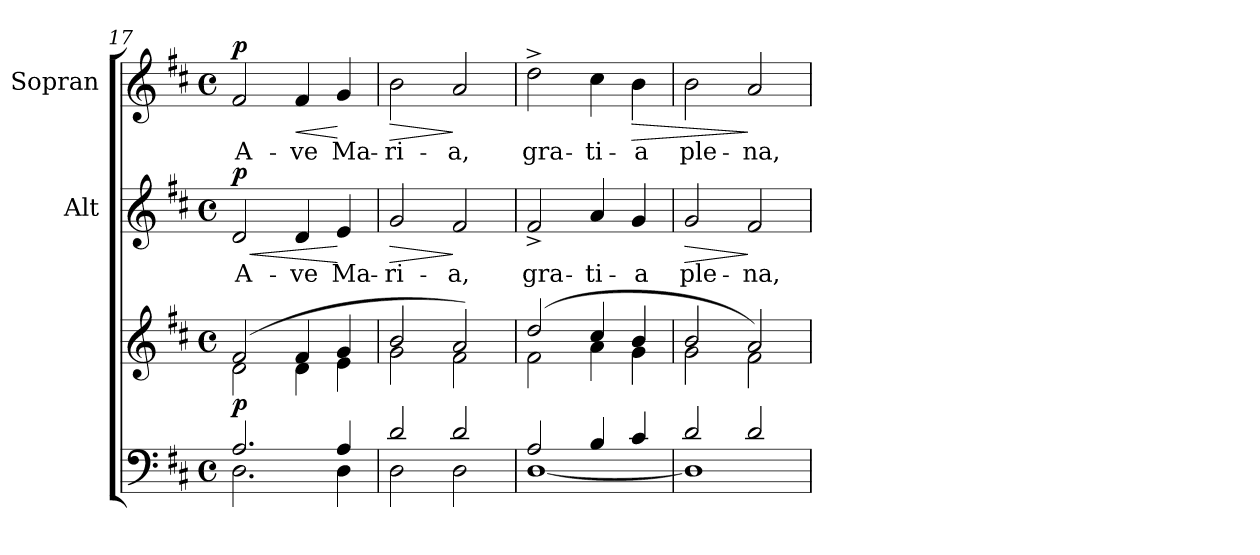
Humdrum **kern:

**kern	**kern	**dynam	**kern	**text	**dynam	**kern	**text	**dynam
*part3	*part3	*part3	*part2	*part2	*part2	*part1	*part1	*part1
*staff4	*staff3	*staff3/4	*staff2	*staff2	*staff2	*staff1	*staff1	*staff1
*	*	*	*I"Alt	*	*	*I"Sopran	*	*
*	*	*	*I'A.	*	*	*I'S.	*	*
!!LO:LB:g=z
*clefF4	*clefG2	*	*clefG2	*	*	*clefG2	*	*
*k[f#c#]	*k[f#c#]	*	*k[f#c#]	*	*	*k[f#c#]	*	*
*D:	*D:	*	*D:	*	*	*D:	*	*
*M4/4	*M4/4	*	*M4/4	*	*	*M4/4	*	*
*met(c)	*met(c)	*	*met(c)	*	*	*met(c)	*	*
=17	=17	=17	=17	=17	=17	=17	=17	=17
*^	*^	*	*	*	*	*	*	*
!	!	!	!	!LO:DY:b	!	!LO:LY:b	!LO:HP:b	!	!LO:LY:b	!
!	!	!	!	!	!	!	!LO:DY:n=1:a	!	!	!LO:DY:a
2.A/	2.D\	(2f#/	2d\	p	2d/	A-	< p	2f#/	A-	p
!	!	!	!	!	!	!LO:LY:b	!	!	!LO:LY:b	!LO:HP:b
.	.	4f#/	4d\	.	4d/	-ve	.	4f#/	-ve	<
!	!	!	!	!	!	!LO:LY:b	!	!	!LO:LY:b	!
4A/	4D\	4g/	4e\	.	4e/	Ma-	[	4g/	Ma-	[
=18	=18	=18	=18	=18	=18	=18	=18	=18	=18	=18
!	!	!	!	!	!	!LO:LY:b	!LO:HP:b	!	!LO:LY:b	!LO:HP:b
2d/	2D\	2b/	2g\	.	2g/	-ri-	>	2b\	-ri-	>
!	!	!	!	!	!	!LO:LY:b	!	!	!LO:LY:b	!
2d/	2D\	2a/)	2f#\	.	2f#/	-a,	]	2a/	-a,	]
=19	=19	=19	=19	=19	=19	=19	=19	=19	=19	=19
!	!	!	!	!	!	!LO:LY:b	!	!	!LO:LY:b	!
2A/	[<1D	(2dd/	2f#\	.	2f#^>/	gra-	.	2dd^>\	gra-	.
!	!	!	!	!	!	!LO:LY:b	!	!	!LO:LY:b	!
4B/	.	4cc#/	4a\	.	4a/	-ti-	.	4cc#\	-ti-	.
!	!	!	!	!	!	!LO:LY:b	!	!	!LO:LY:b	!LO:HP:b
4c#/	.	4b/	4g\	.	4g/	-a	.	4b\	-a	>
=20	=20	=20	=20	=20	=20	=20	=20	=20	=20	=20
!	!	!	!	!	!	!LO:LY:b	!LO:HP:b	!	!LO:LY:b	!
2d/	1D]	2b/	2g\	.	2g/	ple-	>	2b\	ple-	.
!	!	!	!	!	!	!LO:LY:b	!	!	!LO:LY:b	!
2d/	.	2a/)	2f#\	.	2f#/	-na,	]	2a/	-na,	]
*v	*v	*	*	*	*	*	*	*	*	*
*	*v	*v	*	*	*	*	*	*	*
=	=	=	=	=	=	=	=	=
*-	*-	*-	*-	*-	*-	*-	*-	*-
